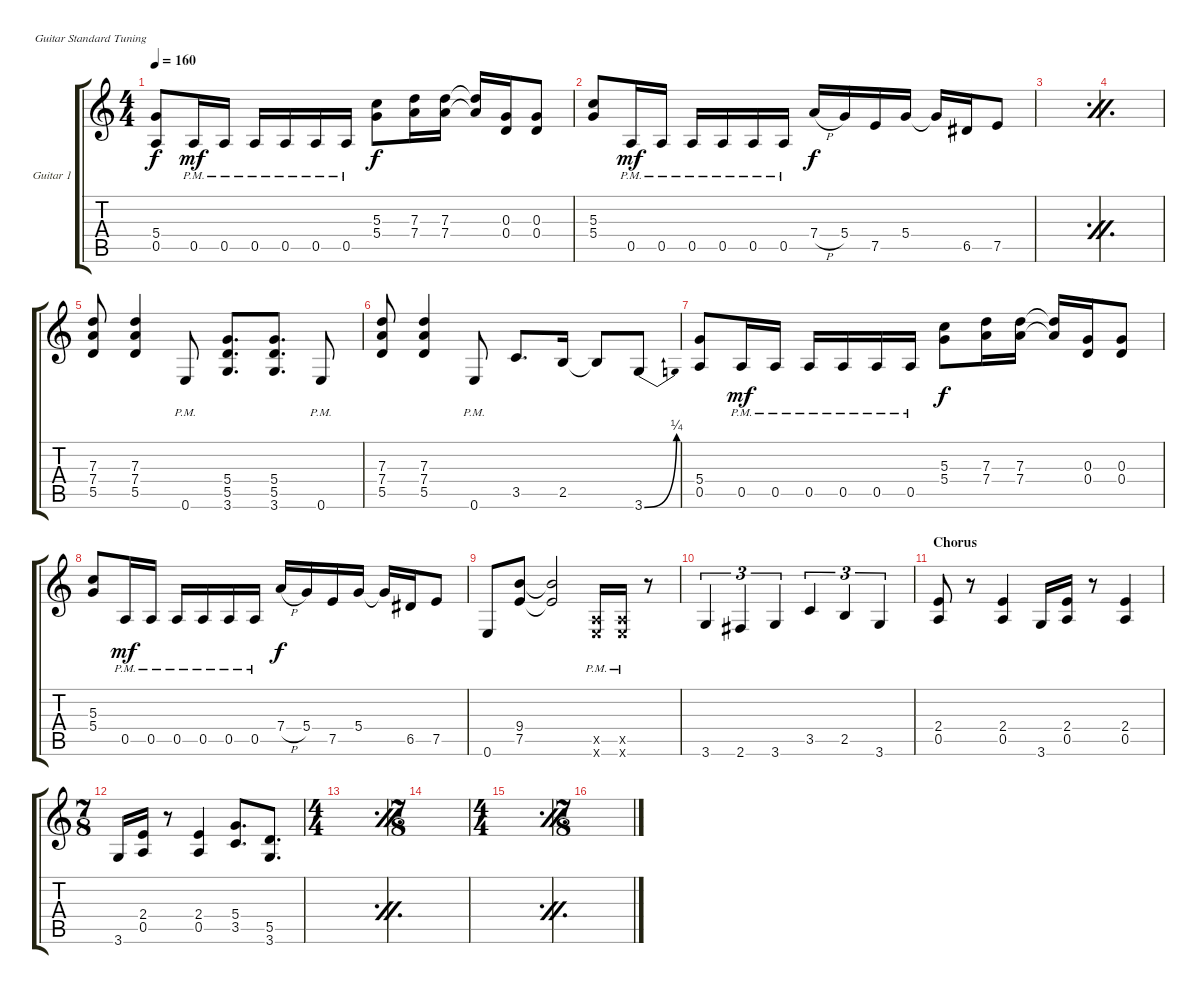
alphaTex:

\bracketExtendMode groupsimilarinstruments
\firstSystemTrackNameOrientation horizontal
\otherSystemsTrackNameOrientation horizontal
\track ("Gtr. Rhythm 1" "Guitar 1") {instrument overdrivenguitar}
\staff {score tabs}
\tuning (E4 B3 G3 D3 A2 E2)
\ts (4 4)
\tempo 160
\clef g2
\ks c
(5.4 0.5).8{dy f} 0.5{pm}.16{dy mf} 0.5{pm}.16 0.5{pm}.16 0.5{pm}.16 0.5{pm}.16 0.5{pm}.16 (5.3 5.4).8{dy f} (7.3 7.4).16 (7.3 7.4).16 (7.3{t} 7.4{t}).16 (0.3 0.4).16 (0.3 0.4).8 |
(5.3 5.4).8 0.5{pm}.16{dy mf} 0.5{pm}.16 0.5{pm}.16 0.5{pm}.16 0.5{pm}.16 0.5{pm}.16 7.4{h}.16{dy f} 5.4.16 7.5.16 5.4.16 5.4{t}.16 6.5.16 7.5.8 |
\simile firstofdouble
|
\simile secondofdouble
|
\simile none
(7.3 7.4 5.5).8 (7.3 7.4 5.5).4 0.6{pm}.8 (5.4 5.5 3.6).8{d} (5.4 5.5 3.6).8{d} 0.6{pm}.8 |
(7.3 7.4 5.5).8 (7.3 7.4 5.5).4 0.6{pm}.8 3.5.8{d} 2.5.16 2.5{t}.8 3.6{be (bend 0 0 53.4 1)}.8 |
(5.4 0.5).8 0.5{pm}.16{dy mf} 0.5{pm}.16 0.5{pm}.16 0.5{pm}.16 0.5{pm}.16 0.5{pm}.16 (5.3 5.4).8{dy f} (7.3 7.4).16 (7.3 7.4).16 (7.3{t} 7.4{t}).16 (0.3 0.4).16 (0.3 0.4).8 |
(5.3 5.4).8 0.5{pm}.16{dy mf} 0.5{pm}.16 0.5{pm}.16 0.5{pm}.16 0.5{pm}.16 0.5{pm}.16 7.4{h}.16{dy f} 5.4.16 7.5.16 5.4.16 5.4{t}.16 6.5.16 7.5.8 |
0.6.8 (9.4 7.5).8 (9.4{t} 7.5{t}).2 (0.6{pm x} 0.5{pm x}).16 (0.6{pm x} 0.5{pm x}).16 r.8 |
3.6.4{tu (3 2)} 2.6.4{tu (3 2)} 3.6.4{tu (3 2)} 3.5.4{tu (3 2)} 2.5.4{tu (3 2)} 3.6.4{tu (3 2)} |
\section ("" "Chorus")
(2.4 0.5).8 r.8 (2.4 0.5).4 3.6.16 (2.4 0.5).16 r.8 (2.4 0.5).4 |
\ts (7 8)
3.6.16 (2.4 0.5).16 r.8 (2.4 0.5).4 (5.4 3.5).8{d} (5.5 3.6).8{d} |
\ts (4 4)
\simile firstofdouble
|
\ts (7 8)
\simile secondofdouble
|
\ts (4 4)
\simile firstofdouble
|
\ts (7 8)
\simile secondofdouble
